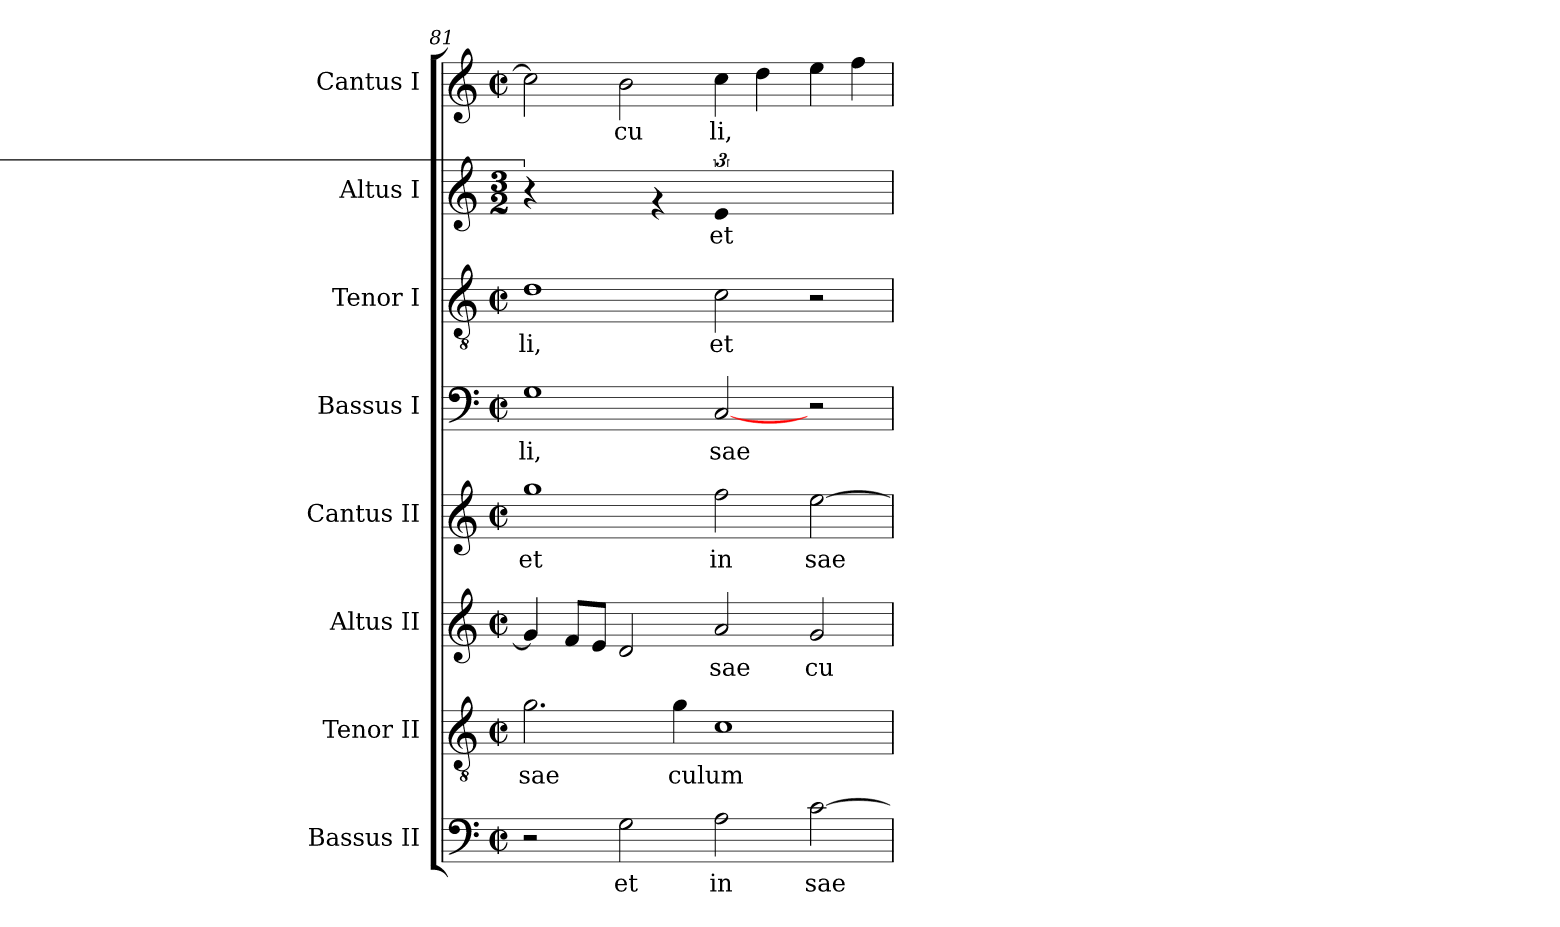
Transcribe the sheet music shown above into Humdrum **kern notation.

**kern	**text	**kern	**text	**kern	**text	**kern	**text	**kern	**text	**kern	**text	**kern	**text	**kern	**text
*part8	*part8	*part7	*part7	*part6	*part6	*part5	*part5	*part4	*part4	*part3	*part3	*part2	*part2	*part1	*part1
*staff8	*staff8	*staff7	*staff7	*staff6	*staff6	*staff5	*staff5	*staff4	*staff4	*staff3	*staff3	*staff2	*staff2	*staff1	*staff1
*I"Bassus II	*	*I"Tenor II	*	*I"Altus II	*	*I"Cantus II	*	*I"Bassus I	*	*I"Tenor I	*	*I"Altus I	*	*I"Cantus I	*
*clefF4	*	*clefGv2	*	*clefG2	*	*clefG2	*	*clefF4	*	*clefGv2	*	*clefG2	*	*clefG2	*
*M2/2	*	*M2/2	*	*M2/2	*	*M2/2	*	*M2/2	*	*M2/2	*	*M3/2	*	*M2/2	*
*met(c|)	*	*met(c|)	*	*met(c|)	*	*met(c|)	*	*met(c|)	*	*met(c|)	*	*	*	*met(c|)	*
=81	=81	=81	=81	=81	=81	=81	=81	=81	=81	=81	=81	=81	=81	=81	=81
!	!	!	!LO:LY:b:cj	!	!	!	!LO:LY:b:cj	!	!LO:LY:b:cj	!	!LO:LY:b:cj	!LO:N:vis=1	!	!	!
2r	.	2.g\	sae	4g/]	.	1gg	et	1G	li,	1d	-li,	3%2r	.	2cc\]	.
.	.	.	.	8f/L	.	.	.	.	.	.	.	.	.	.	.
.	.	.	.	8e/J	.	.	.	.	.	.	.	.	.	.	.
!	!LO:LY:b:cj	!	!	!	!	!	!	!	!	!	!	!	!	!	!LO:LY:b:cj
2G\	et	.	.	2d/	.	.	.	.	.	.	.	.	.	2b\	cu
!	!	!	!	!	!	!	!	!	!	!	!	!LO:N:vis=2	!	!	!
.	.	.	.	.	.	.	.	.	.	.	.	3rg	.	.	.
!	!	!	!LO:LY:b	!	!	!	!	!	!	!	!	!	!	!	!
.	.	4g\	culum	.	.	.	.	.	.	.	.	.	.	.	.
!	!LO:LY:b:cj	!	!	!	!LO:LY:b:cj	!	!LO:LY:b:cj	!	!LO:LY:b	!	!LO:LY:b:cj	!LO:N:vis=2	!LO:LY:b:cj	!	!LO:LY:b:cj
2A\	in	1c	.	2a/	sae	2ff\	in	[<2C/	sae	2c\	et	3e/	et	4cc\	li,
.	.	.	.	.	.	.	.	.	.	.	.	.	.	4dd\	.
.	.	.	.	.	.	.	.	.	.	.	.	3%2ryy	.	.	.
!	!LO:LY:b	!	!	!	!LO:LY:b:cj	!	!LO:LY:b	!	!	!	!	!	!	!	!
[>2c\	sae	.	.	2g/	cu	[>2ee\	sae-	2r	.	2r	.	.	.	4ee\	.
.	.	.	.	.	.	.	.	.	.	.	.	.	.	4ff\	.
=	=	=	=	=	=	=	=	=	=	=	=	=	=	=	=
*-	*-	*-	*-	*-	*-	*-	*-	*-	*-	*-	*-	*-	*-	*-	*-
